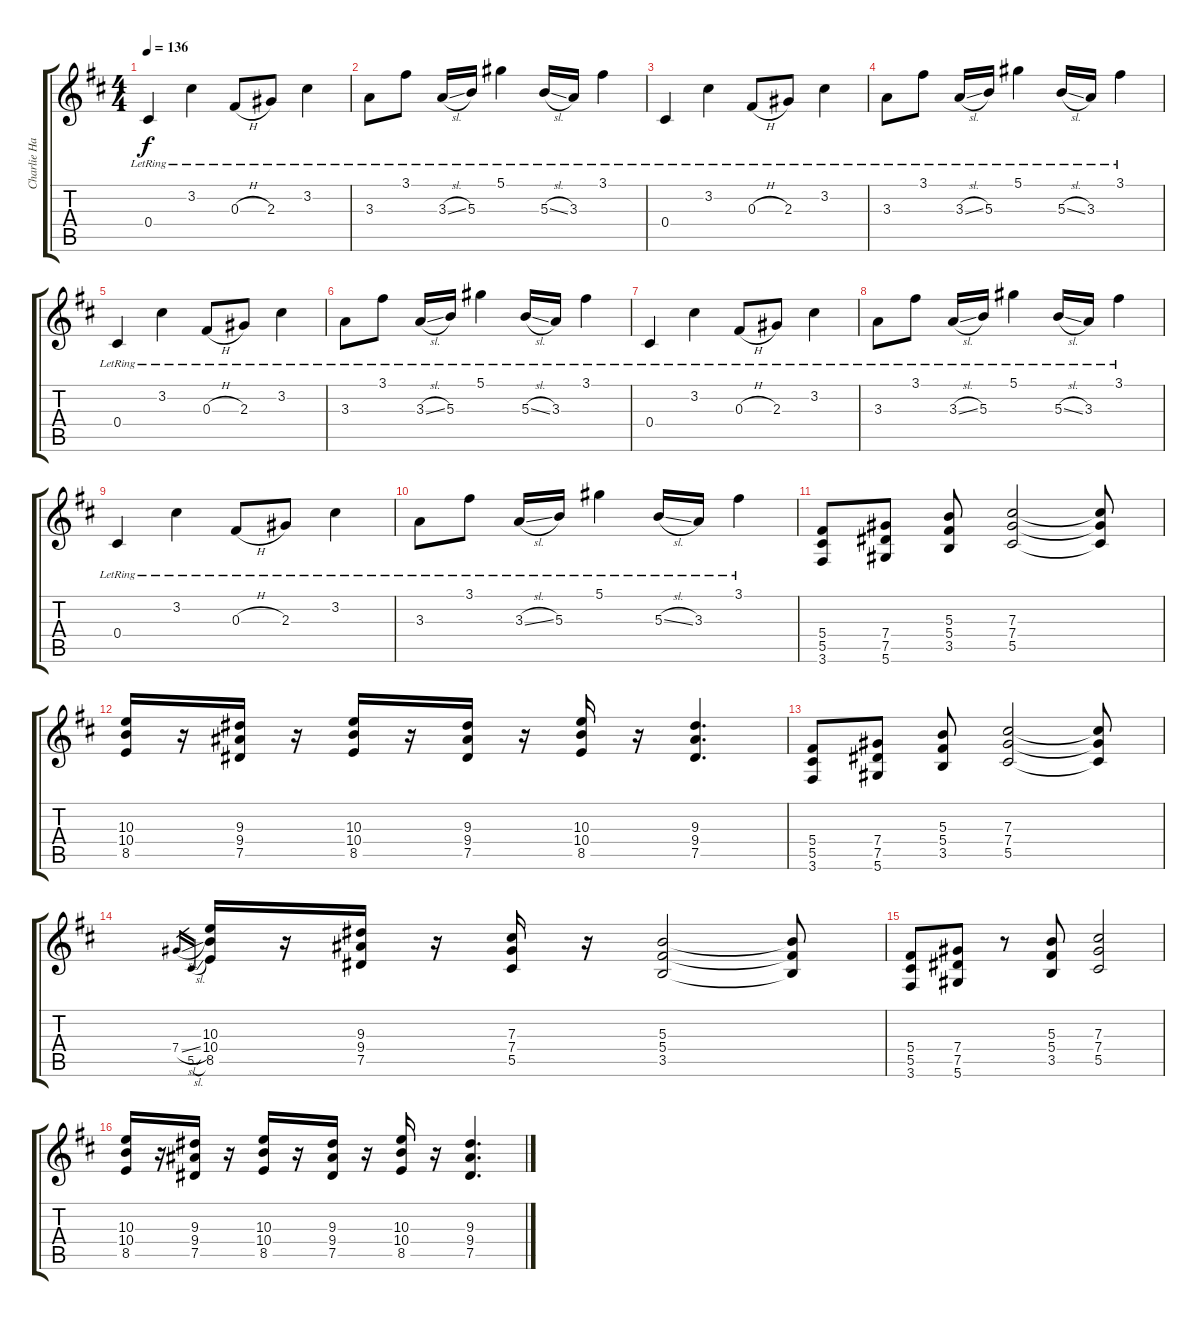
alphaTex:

\track ("Charlie Hargrett Guitar" "Charlie Ha") {instrument overdrivenguitar}
\staff {score tabs}
\tuning (Eb4 Bb3 Gb3 Db3 Ab2 Eb2) {hide}
\ts (4 4)
\tempo 136
\clef g2
\ks d
0.4{lr}.4{dy f} 3.2{lr}.4 0.3{h lr}.8 2.3{lr}.8 3.2{lr}.4 |
3.3{lr}.8 3.1{lr}.8 3.3{sl lr}.16 5.3{lr}.16 5.1{lr}.4 5.3{sl lr}.16 3.3{lr}.16 3.1{lr}.4 |
0.4{lr}.4 3.2{lr}.4 0.3{h lr}.8 2.3{lr}.8 3.2{lr}.4 |
3.3{lr}.8 3.1{lr}.8 3.3{sl lr}.16 5.3{lr}.16 5.1{lr}.4 5.3{sl lr}.16 3.3{lr}.16 3.1{lr}.4 |
0.4{lr}.4 3.2{lr}.4 0.3{h lr}.8 2.3{lr}.8 3.2{lr}.4 |
3.3{lr}.8 3.1{lr}.8 3.3{sl lr}.16 5.3{lr}.16 5.1{lr}.4 5.3{sl lr}.16 3.3{lr}.16 3.1{lr}.4 |
0.4{lr}.4 3.2{lr}.4 0.3{h lr}.8 2.3{lr}.8 3.2{lr}.4 |
3.3{lr}.8 3.1{lr}.8 3.3{sl lr}.16 5.3{lr}.16 5.1{lr}.4 5.3{sl lr}.16 3.3{lr}.16 3.1{lr}.4 |
0.4{lr}.4 3.2{lr}.4 0.3{h lr}.8 2.3{lr}.8 3.2{lr}.4 |
3.3{lr}.8 3.1{lr}.8 3.3{sl lr}.16 5.3{lr}.16 5.1{lr}.4 5.3{sl lr}.16 3.3{lr}.16 3.1{lr}.4 |
(5.4 5.5 3.6).8{instrument overdrivenguitar} (7.4 7.5 5.6).8 (5.3 5.4 3.5).8 (7.3 7.4 5.5).2 (7.3{t} 7.4{t} 5.5{t}).8 |
(10.3 10.4 8.5).16 r.16 (9.3 9.4 7.5).16 r.16 (10.3 10.4 8.5).16 r.16 (9.3 9.4 7.5).16 r.16 (10.3 10.4 8.5).16 r.16 (9.3 9.4 7.5).4{d} |
(5.4 5.5 3.6).8 (7.4 7.5 5.6).8 (5.3 5.4 3.5).8 (7.3 7.4 5.5).2 (7.3{t} 7.4{t} 5.5{t}).8 |
7.4{sl}.16{gr} 5.5{sl}.16{gr} (10.3 10.4 8.5).16 r.16 (9.3 9.4 7.5).16 r.16 (7.3 7.4 5.5).16 r.16 (5.3 5.4 3.5).2 (5.3{t} 5.4{t} 3.5{t}).8 |
(5.4 5.5 3.6).8 (7.4 7.5 5.6).8 r.8 (5.3 5.4 3.5).8 (7.3 7.4 5.5).2 |
(10.3 10.4 8.5).16 r.16 (9.3 9.4 7.5).16 r.16 (10.3 10.4 8.5).16 r.16 (9.3 9.4 7.5).16 r.16 (10.3 10.4 8.5).16 r.16 (9.3 9.4 7.5).4{d}
